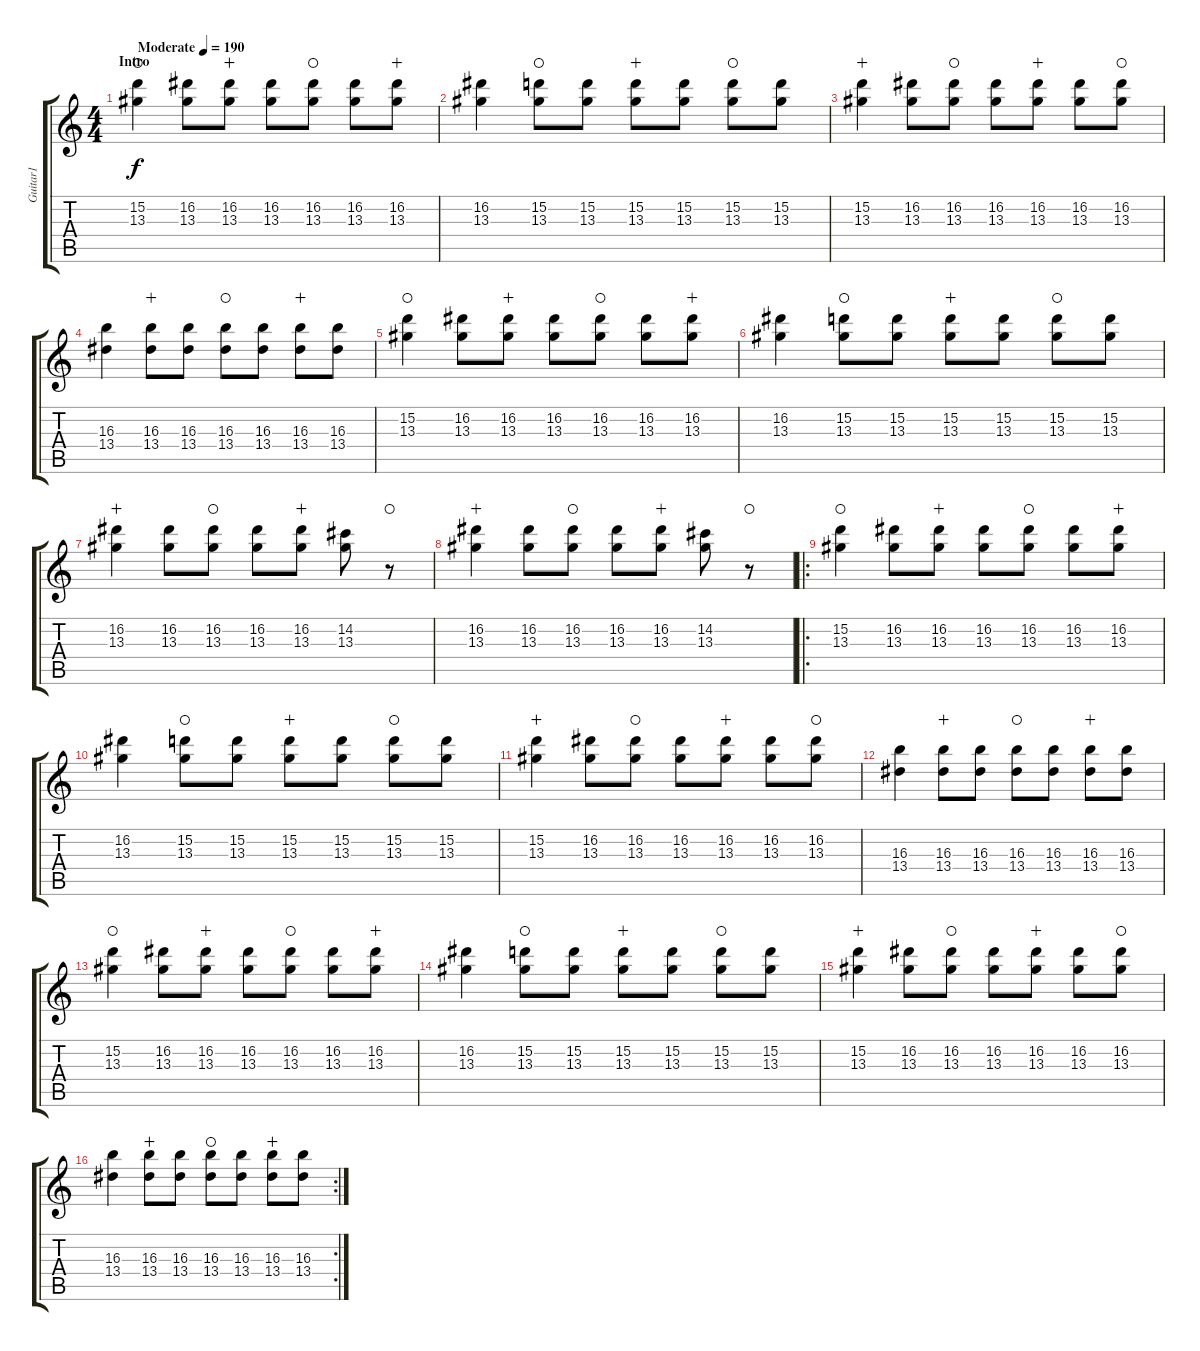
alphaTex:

\track ("Guitar1" "Guitar1") {instrument distortionguitar}
\staff {score tabs}
\tuning (E4 B3 G3 D3 A2 E2) {hide}
\ts (4 4)
\section ("" "Intro")
\tempo (190 "Moderate")
\clef g2
\ks c
(15.2 13.3).4{dy f instrument distortionguitar waho} (16.2 13.3).8 (16.2 13.3).8{wahc} (16.2 13.3).8 (16.2 13.3).8{waho} (16.2 13.3).8 (16.2 13.3).8{wahc} |
(16.2 13.3).4 (15.2 13.3).8{waho} (15.2 13.3).8 (15.2 13.3).8{wahc} (15.2 13.3).8 (15.2 13.3).8{waho} (15.2 13.3).8 |
(15.2 13.3).4{wahc} (16.2 13.3).8 (16.2 13.3).8{waho} (16.2 13.3).8 (16.2 13.3).8{wahc} (16.2 13.3).8 (16.2 13.3).8{waho} |
(16.3 13.4).4 (16.3 13.4).8{wahc} (16.3 13.4).8 (16.3 13.4).8{waho} (16.3 13.4).8 (16.3 13.4).8{wahc} (16.3 13.4).8 |
(15.2 13.3).4{waho} (16.2 13.3).8 (16.2 13.3).8{wahc} (16.2 13.3).8 (16.2 13.3).8{waho} (16.2 13.3).8 (16.2 13.3).8{wahc} |
(16.2 13.3).4 (15.2 13.3).8{waho} (15.2 13.3).8 (15.2 13.3).8{wahc} (15.2 13.3).8 (15.2 13.3).8{waho} (15.2 13.3).8 |
(16.2 13.3).4{wahc} (16.2 13.3).8 (16.2 13.3).8{waho} (16.2 13.3).8 (16.2 13.3).8{wahc} (14.2 13.3).8 r.8{waho} |
(16.2 13.3).4{wahc} (16.2 13.3).8 (16.2 13.3).8{waho} (16.2 13.3).8 (16.2 13.3).8{wahc} (14.2 13.3).8 r.8{waho} |
\ro
(15.2 13.3).4{waho} (16.2 13.3).8 (16.2 13.3).8{wahc} (16.2 13.3).8 (16.2 13.3).8{waho} (16.2 13.3).8 (16.2 13.3).8{wahc} |
(16.2 13.3).4 (15.2 13.3).8{waho} (15.2 13.3).8 (15.2 13.3).8{wahc} (15.2 13.3).8 (15.2 13.3).8{waho} (15.2 13.3).8 |
(15.2 13.3).4{wahc} (16.2 13.3).8 (16.2 13.3).8{waho} (16.2 13.3).8 (16.2 13.3).8{wahc} (16.2 13.3).8 (16.2 13.3).8{waho} |
(16.3 13.4).4 (16.3 13.4).8{wahc} (16.3 13.4).8 (16.3 13.4).8{waho} (16.3 13.4).8 (16.3 13.4).8{wahc} (16.3 13.4).8 |
(15.2 13.3).4{waho} (16.2 13.3).8 (16.2 13.3).8{wahc} (16.2 13.3).8 (16.2 13.3).8{waho} (16.2 13.3).8 (16.2 13.3).8{wahc} |
(16.2 13.3).4 (15.2 13.3).8{waho} (15.2 13.3).8 (15.2 13.3).8{wahc} (15.2 13.3).8 (15.2 13.3).8{waho} (15.2 13.3).8 |
(15.2 13.3).4{wahc} (16.2 13.3).8 (16.2 13.3).8{waho} (16.2 13.3).8 (16.2 13.3).8{wahc} (16.2 13.3).8 (16.2 13.3).8{waho} |
\rc 2
(16.3 13.4).4 (16.3 13.4).8{wahc} (16.3 13.4).8 (16.3 13.4).8{waho} (16.3 13.4).8 (16.3 13.4).8{wahc} (16.3 13.4).8
